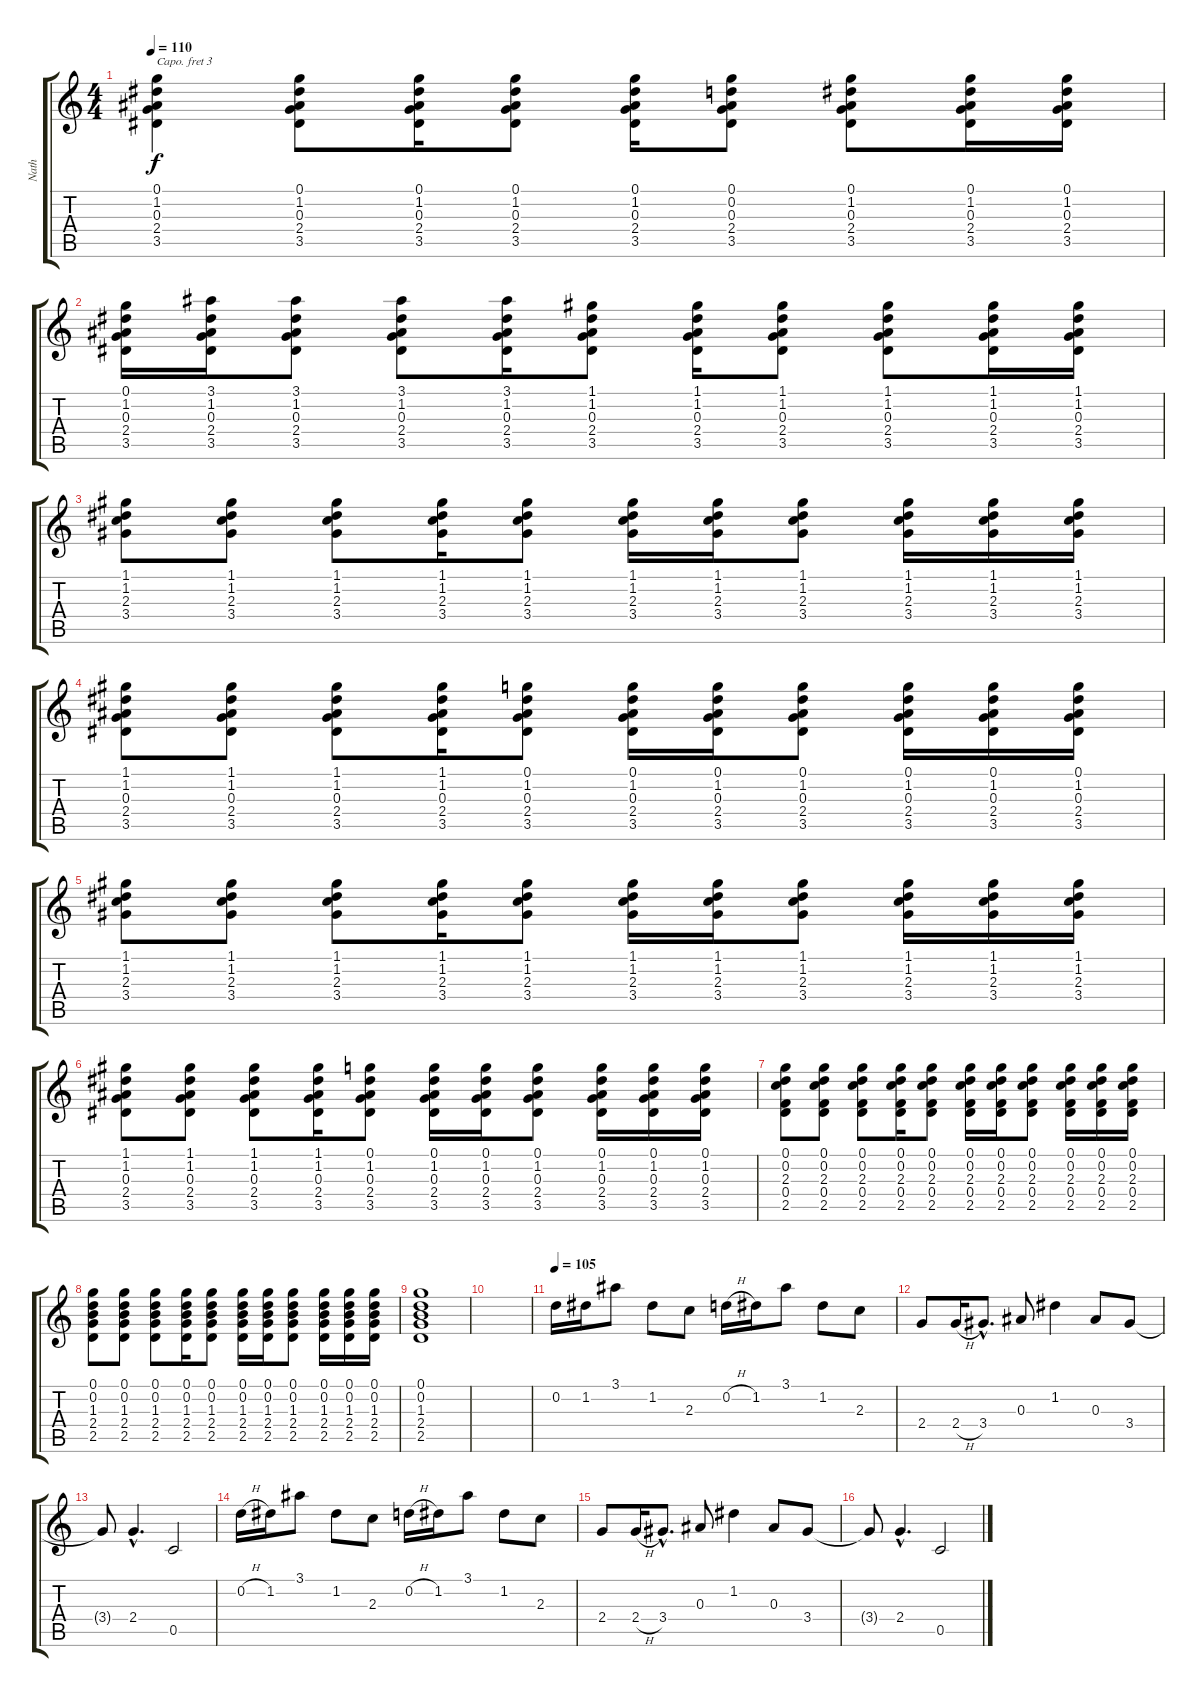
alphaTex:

\track ("Nath" "Nath") {instrument acousticguitarnylon}
\staff {score tabs}
\capo 3
\tuning (E4 B3 G3 D3 A2 E2) {hide}
\ts (4 4)
\tempo 110
\clef g2
\ks c
(0.1 1.2 0.3 2.4 3.5).4{dy f} (0.1 1.2 0.3 2.4 3.5).8 (0.1 1.2 0.3 2.4 3.5).16 (0.1 1.2 0.3 2.4 3.5).8 (0.1 1.2 0.3 2.4 3.5).16 (0.1 0.2 0.3 2.4 3.5).8 (0.1 1.2 0.3 2.4 3.5).8 (0.1 1.2 0.3 2.4 3.5).16 (0.1 1.2 0.3 2.4 3.5).16 |
(0.1 1.2 0.3 2.4 3.5).16 (3.1 1.2 0.3 2.4 3.5).16 (3.1 1.2 0.3 2.4 3.5).8 (3.1 1.2 0.3 2.4 3.5).8 (3.1 1.2 0.3 2.4 3.5).16 (1.1 1.2 0.3 2.4 3.5).8 (1.1 1.2 0.3 2.4 3.5).16 (1.1 1.2 0.3 2.4 3.5).8 (1.1 1.2 0.3 2.4 3.5).8 (1.1 1.2 0.3 2.4 3.5).16 (1.1 1.2 0.3 2.4 3.5).16 |
(1.1 1.2 2.3 3.4).8 (1.1 1.2 2.3 3.4).8 (1.1 1.2 2.3 3.4).8 (1.1 1.2 2.3 3.4).16 (1.1 1.2 2.3 3.4).8 (1.1 1.2 2.3 3.4).16 (1.1 1.2 2.3 3.4).16 (1.1 1.2 2.3 3.4).8 (1.1 1.2 2.3 3.4).16 (1.1 1.2 2.3 3.4).16 (1.1 1.2 2.3 3.4).16 |
(1.1 1.2 0.3 2.4 3.5).8 (1.1 1.2 0.3 2.4 3.5).8 (1.1 1.2 0.3 2.4 3.5).8 (1.1 1.2 0.3 2.4 3.5).16 (0.1 1.2 0.3 2.4 3.5).8 (0.1 1.2 0.3 2.4 3.5).16 (0.1 1.2 0.3 2.4 3.5).16 (0.1 1.2 0.3 2.4 3.5).8 (0.1 1.2 0.3 2.4 3.5).16 (0.1 1.2 0.3 2.4 3.5).16 (0.1 1.2 0.3 2.4 3.5).16 |
(1.1 1.2 2.3 3.4).8 (1.1 1.2 2.3 3.4).8 (1.1 1.2 2.3 3.4).8 (1.1 1.2 2.3 3.4).16 (1.1 1.2 2.3 3.4).8 (1.1 1.2 2.3 3.4).16 (1.1 1.2 2.3 3.4).16 (1.1 1.2 2.3 3.4).8 (1.1 1.2 2.3 3.4).16 (1.1 1.2 2.3 3.4).16 (1.1 1.2 2.3 3.4).16 |
(1.1 1.2 0.3 2.4 3.5).8 (1.1 1.2 0.3 2.4 3.5).8 (1.1 1.2 0.3 2.4 3.5).8 (1.1 1.2 0.3 2.4 3.5).16 (0.1 1.2 0.3 2.4 3.5).8 (0.1 1.2 0.3 2.4 3.5).16 (0.1 1.2 0.3 2.4 3.5).16 (0.1 1.2 0.3 2.4 3.5).8 (0.1 1.2 0.3 2.4 3.5).16 (0.1 1.2 0.3 2.4 3.5).16 (0.1 1.2 0.3 2.4 3.5).16 |
(0.1 0.2 2.3 0.4 2.5).8 (0.1 0.2 2.3 0.4 2.5).8 (0.1 0.2 2.3 0.4 2.5).8 (0.1 0.2 2.3 0.4 2.5).16 (0.1 0.2 2.3 0.4 2.5).8 (0.1 0.2 2.3 0.4 2.5).16 (0.1 0.2 2.3 0.4 2.5).16 (0.1 0.2 2.3 0.4 2.5).8 (0.1 0.2 2.3 0.4 2.5).16 (0.1 0.2 2.3 0.4 2.5).16 (0.1 0.2 2.3 0.4 2.5).16 |
(0.1 0.2 1.3 2.4 2.5).8 (0.1 0.2 1.3 2.4 2.5).8 (0.1 0.2 1.3 2.4 2.5).8 (0.1 0.2 1.3 2.4 2.5).16 (0.1 0.2 1.3 2.4 2.5).8 (0.1 0.2 1.3 2.4 2.5).16 (0.1 0.2 1.3 2.4 2.5).16 (0.1 0.2 1.3 2.4 2.5).8 (0.1 0.2 1.3 2.4 2.5).16 (0.1 0.2 1.3 2.4 2.5).16 (0.1 0.2 1.3 2.4 2.5).16 |
(0.1 0.2 1.3 2.4 2.5).1 |
|
\tempo 105
0.2.16 1.2.16 3.1.8 1.2.8 2.3.8 0.2{h}.16 1.2.16 3.1.8 1.2.8 2.3.8 |
2.4.8 2.4{h}.16 3.4{hac}.8{d} 0.3.8 1.2.4 0.3.8 3.4.8 |
3.4{t}.8 2.4{hac}.4{d} 0.5.2 |
0.2{h}.16 1.2.16 3.1.8 1.2.8 2.3.8 0.2{h}.16 1.2.16 3.1.8 1.2.8 2.3.8 |
2.4.8 2.4{h}.16 3.4{hac}.8{d} 0.3.8 1.2.4 0.3.8 3.4.8 |
3.4{t}.8 2.4{hac}.4{d} 0.5.2
